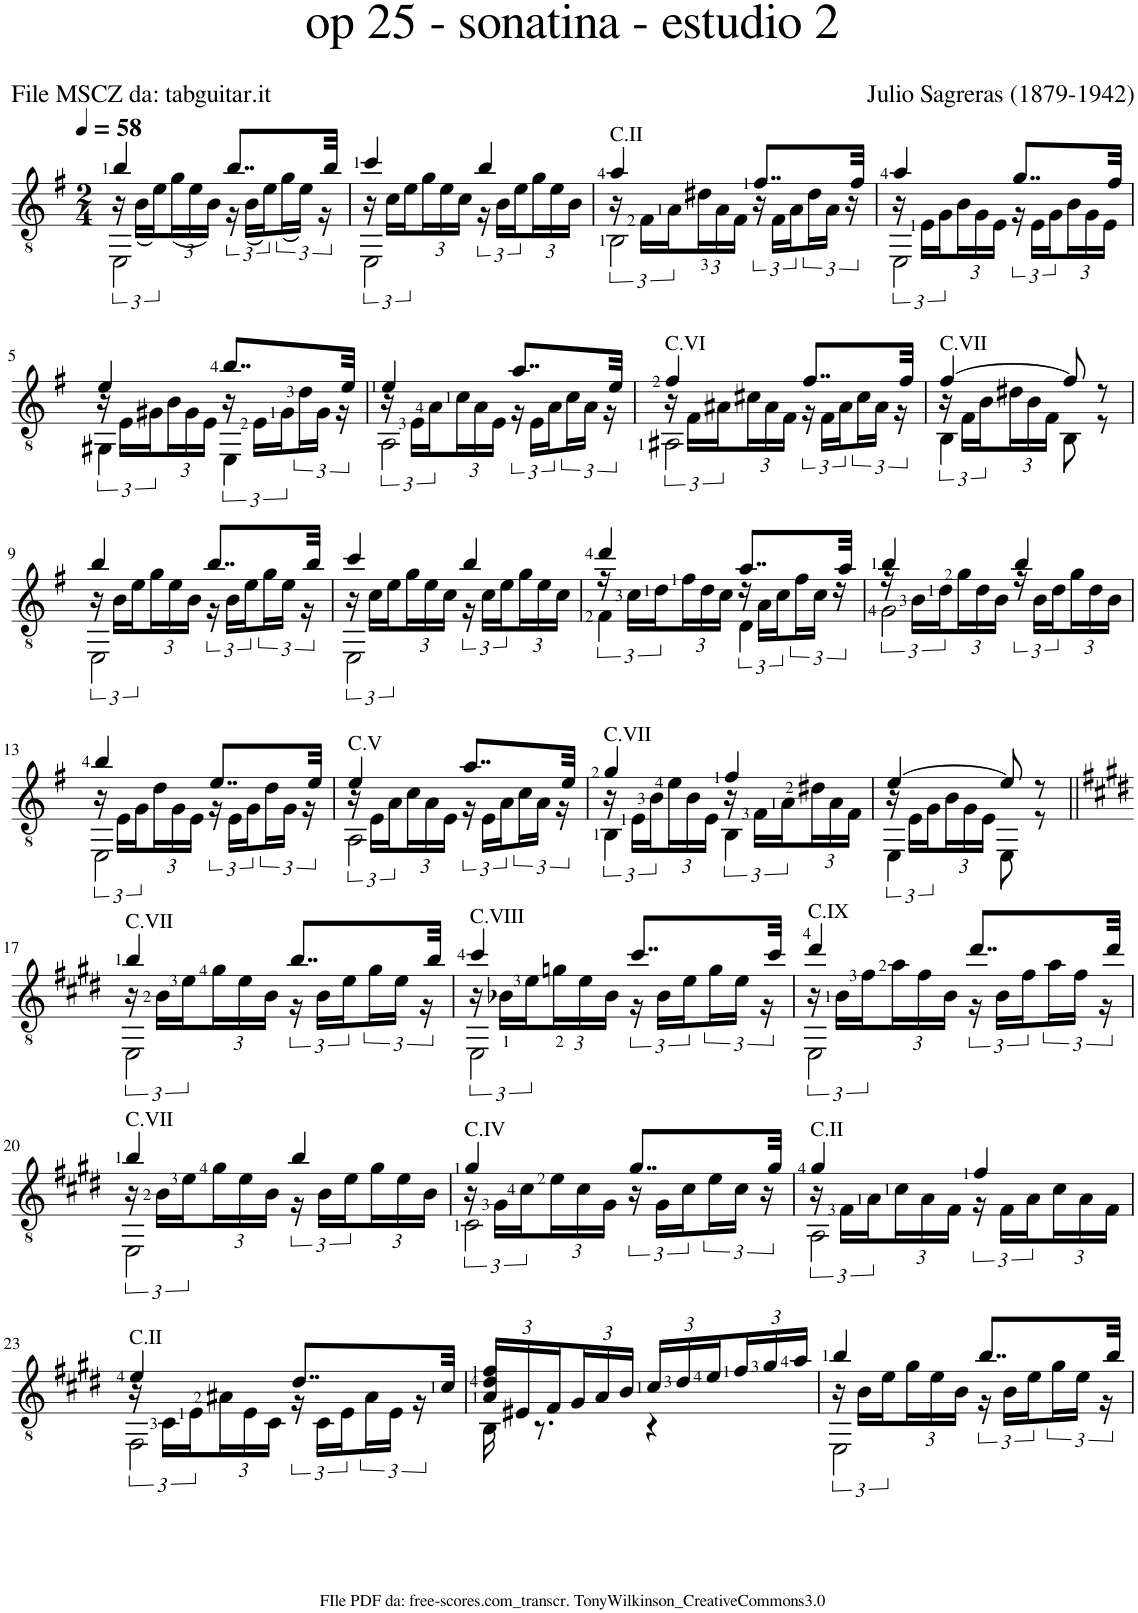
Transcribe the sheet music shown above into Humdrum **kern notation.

**kern
*part1
*staff1
*I"Guitar
*I'Guit.
*clefGv2
*k[f#]
*M2/4
*MM58
=1
*^
*	*^
4b/	24r	2EE\
.	(24B\LL	.
.	24e\)	.
*	*Xbrackettup	*
.	(24g\	.
.	24e\	.
.	24B\JJ)	.
*	*brackettup	*
8..b/L	24r	.
.	(24B\LL	.
.	24e\)	.
.	(24g\	.
.	24e\JJ)	.
.	24r	.
32b/Jkk	.	.
=2	=2	=2
4cc/	24r	2EE\
.	24c\LL	.
.	24e\	.
*	*Xbrackettup	*
.	24g\	.
.	24e\	.
.	24c\JJ	.
*	*brackettup	*
4b/	24r	.
.	24B\LL	.
.	24e\	.
*	*Xbrackettup	*
.	24g\	.
.	24e\	.
.	24B\JJ	.
=3	=3	=3
*	*brackettup	*
!LO:TX:a:t=C.II	!	!
4a/	24r	2BB\
.	24F#\LL	.
.	24A\	.
*	*Xbrackettup	*
.	24d#X\	.
.	24A\	.
.	24F#\JJ	.
*	*brackettup	*
8..f#/L	24r	.
.	24F#\LL	.
.	24A\	.
.	24d#\	.
.	24A\JJ	.
.	24r	.
32f#/Jkk	.	.
=4	=4	=4
4a/	24r	2EE\
.	24E\LL	.
.	24G\	.
*	*Xbrackettup	*
.	24B\	.
.	24G\	.
.	24E\JJ	.
*	*brackettup	*
8..g/L	24r	.
.	24E\LL	.
.	24G\	.
*	*Xbrackettup	*
.	24B\	.
.	24G\	.
.	24E\JJ	.
32f#/Jkk	.	.
!!LO:LB:g=z	!!	!!
=5	=5	=5
*	*brackettup	*
4e/	24r	4GG#X\
.	24E\LL	.
.	24G#X\	.
*	*Xbrackettup	*
.	24B\	.
.	24G#\	.
.	24E\JJ	.
*	*brackettup	*
8..b/L	24r	4EE\
.	24E\LL	.
.	24G#\	.
.	24d\	.
.	24G#\JJ	.
.	24r	.
32e/Jkk	.	.
=6	=6	=6
4e/	24r	2AA\
.	24E\LL	.
.	24A\	.
*	*Xbrackettup	*
.	24c\	.
.	24A\	.
.	24E\JJ	.
*	*brackettup	*
8..a/L	24r	.
.	24E\LL	.
.	24A\	.
.	24c\	.
.	24A\JJ	.
.	24r	.
32e/Jkk	.	.
=7	=7	=7
!LO:TX:a:t=C.VI	!	!
4f#/	24r	2AA#X\
.	24F#\LL	.
.	24A#X\	.
*	*Xbrackettup	*
.	24c#X\	.
.	24A#\	.
.	24F#\JJ	.
*	*brackettup	*
8..f#/L	24r	.
.	24F#\LL	.
.	24A#\	.
.	24c#\	.
.	24A#\JJ	.
.	24r	.
32f#/Jkk	.	.
=8	=8	=8
!LO:TX:a:t=C.VII	!	!
[4f#/	24r	4BB\
.	24F#\LL	.
.	24B\	.
*	*Xbrackettup	*
.	24d#X\	.
.	24B\	.
.	24F#\JJ	.
8f#/]	4ryy	8BB\
8r	.	8r
!!LO:LB:g=z	!!	!!
=9	=9	=9
*	*brackettup	*
4b/	24r	2EE\
.	24B\LL	.
.	24e\	.
*	*Xbrackettup	*
.	24g\	.
.	24e\	.
.	24B\JJ	.
*	*brackettup	*
8..b/L	24r	.
.	24B\LL	.
.	24e\	.
.	24g\	.
.	24e\JJ	.
.	24r	.
32b/Jkk	.	.
=10	=10	=10
4cc/	24r	2EE\
.	24c\LL	.
.	24e\	.
*	*Xbrackettup	*
.	24g\	.
.	24e\	.
.	24c\JJ	.
*	*brackettup	*
4b/	24r	.
.	24c\LL	.
.	24e\	.
*	*Xbrackettup	*
.	24g\	.
.	24e\	.
.	24c\JJ	.
=11	=11	=11
*	*brackettup	*
4dd/	24r	4F#\
.	24c\LL	.
.	24d\	.
*	*Xbrackettup	*
.	24f#\	.
.	24d\	.
.	24c\JJ	.
*	*brackettup	*
8..a/L	24r	4D\
.	24A\LL	.
.	24c\	.
.	24f#\	.
.	24c\JJ	.
.	24r	.
32a/Jkk	.	.
=12	=12	=12
4b/	24r	2G\
.	24B\LL	.
.	24d\	.
*	*Xbrackettup	*
.	24g\	.
.	24d\	.
.	24B\JJ	.
*	*brackettup	*
4b/	24r	.
.	24B\LL	.
.	24d\	.
*	*Xbrackettup	*
.	24g\	.
.	24d\	.
.	24B\JJ	.
!!LO:LB:g=z	!!	!!
=13	=13	=13
*	*brackettup	*
4b/	24r	2EE\
.	24E\LL	.
.	24G\	.
*	*Xbrackettup	*
.	24d\	.
.	24G\	.
.	24E\JJ	.
*	*brackettup	*
8..e/L	24r	.
.	24E\LL	.
.	24G\	.
.	24d\	.
.	24G\JJ	.
.	24r	.
32e/Jkk	.	.
=14	=14	=14
!LO:TX:a:t=C.V	!	!
4e/	24r	2AA\
.	24E\LL	.
.	24A\	.
*	*Xbrackettup	*
.	24c\	.
.	24A\	.
.	24E\JJ	.
*	*brackettup	*
8..a/L	24r	.
.	24E\LL	.
.	24A\	.
.	24c\	.
.	24A\JJ	.
.	24r	.
32e/Jkk	.	.
=15	=15	=15
!LO:TX:a:t=C.VII	!	!
4g/	24r	4BB\
.	24E\LL	.
.	24B\	.
*	*Xbrackettup	*
.	24e\	.
.	24B\	.
.	24E\JJ	.
*	*brackettup	*
4f#/	24r	4BB\
.	24F#\LL	.
.	24A\	.
*	*Xbrackettup	*
.	24d#X\	.
.	24A\	.
.	24F#\JJ	.
=16	=16	=16
*	*brackettup	*
[4e/	24r	4EE\
.	24E\LL	.
.	24G\	.
*	*Xbrackettup	*
.	24B\	.
.	24G\	.
.	24E\JJ	.
8e/]	4ryy	8EE\
8r	.	8r
!!LO:LB:g=z	!!	!!
=17||	=17||	=17||
*k[f#c#g#d#]	*	*
*	*brackettup	*
!LO:TX:a:t=C.VII	!	!
4b/	24r	2EE\
.	24B\LL	.
.	24e\	.
*	*Xbrackettup	*
.	24g#\	.
.	24e\	.
.	24B\JJ	.
*	*brackettup	*
8..b/L	24r	.
.	24B\LL	.
.	24e\	.
.	24g#\	.
.	24e\JJ	.
.	24r	.
32b/Jkk	.	.
=18	=18	=18
!LO:TX:a:t=C.VIII	!	!
4cc#/	24r	2EE\
.	24B-X\LL	.
.	24e\	.
*	*Xbrackettup	*
.	24gn\	.
.	24e\	.
.	24B-\JJ	.
*	*brackettup	*
8..cc#/L	24r	.
.	24B-\LL	.
.	24e\	.
.	24g\	.
.	24e\JJ	.
.	24r	.
32cc#/Jkk	.	.
=19	=19	=19
!LO:TX:a:t=C.IX	!	!
4dd#/	24r	2EE\
.	24B\LL	.
.	24f#\	.
*	*Xbrackettup	*
.	24a\	.
.	24f#\	.
.	24B\JJ	.
*	*brackettup	*
8..dd#/L	24r	.
.	24B\LL	.
.	24f#\	.
.	24a\	.
.	24f#\JJ	.
.	24r	.
32dd#/Jkk	.	.
!!LO:LB:g=z	!!	!!
=20	=20	=20
!LO:TX:a:t=C.VII	!	!
4b/	24r	2EE\
.	24B\LL	.
.	24e\	.
*	*Xbrackettup	*
.	24g#\	.
.	24e\	.
.	24B\JJ	.
*	*brackettup	*
4b/	24r	.
.	24B\LL	.
.	24e\	.
*	*Xbrackettup	*
.	24g#\	.
.	24e\	.
.	24B\JJ	.
=21	=21	=21
*	*brackettup	*
!LO:TX:a:t=C.IV	!	!
4g#/	24r	2C#\
.	24G#\LL	.
.	24c#\	.
*	*Xbrackettup	*
.	24e\	.
.	24c#\	.
.	24G#\JJ	.
*	*brackettup	*
8..g#/L	24r	.
.	24G#\LL	.
.	24c#\	.
.	24e\	.
.	24c#\JJ	.
.	24r	.
32g#/Jkk	.	.
=22	=22	=22
!LO:TX:a:t=C.II	!	!
4g#/	24r	2AA\
.	24F#\LL	.
.	24A\	.
*	*Xbrackettup	*
.	24c#\	.
.	24A\	.
.	24F#\JJ	.
*	*brackettup	*
4f#/	24r	.
.	24F#\LL	.
.	24A\	.
*	*Xbrackettup	*
.	24c#\	.
.	24A\	.
.	24F#\JJ	.
!!LO:LB:g=z	!!	!!
=23	=23	=23
*	*brackettup	*
!LO:TX:a:t=C.II	!	!
4e/	24r	2FF#\
.	24C#\LL	.
.	24E\	.
*	*Xbrackettup	*
.	24A#X\	.
.	24E\	.
.	24C#\JJ	.
*	*brackettup	*
8..d#/L	24r	.
.	24C#\LL	.
.	24E\	.
.	24A#\	.
.	24E\JJ	.
.	24r	.
32c#/Jkk	.	.
*v	*v	*v
=24
*Xbrackettup
*^
24A/ 24d#/ 24f#/LL	16BB\
24E#X/	.
.	8.r
24F#/	.
24G#/	.
24A/	.
24B/JJ	.
24c#/LL	4r
24d#/	.
24e/	.
24f#/	.
24g#/	.
24a/JJ	.
=25	=25
*	*brackettup
*	*^
4b/	24r	2EE\
.	24B\LL	.
.	24e\	.
*	*Xbrackettup	*
.	24g#\	.
.	24e\	.
.	24B\JJ	.
*	*brackettup	*
8..b/L	24r	.
.	24B\LL	.
.	24e\	.
.	24g#\	.
.	24e\JJ	.
.	24r	.
32b/Jkk	.	.
*v	*v	*v
=
*-
